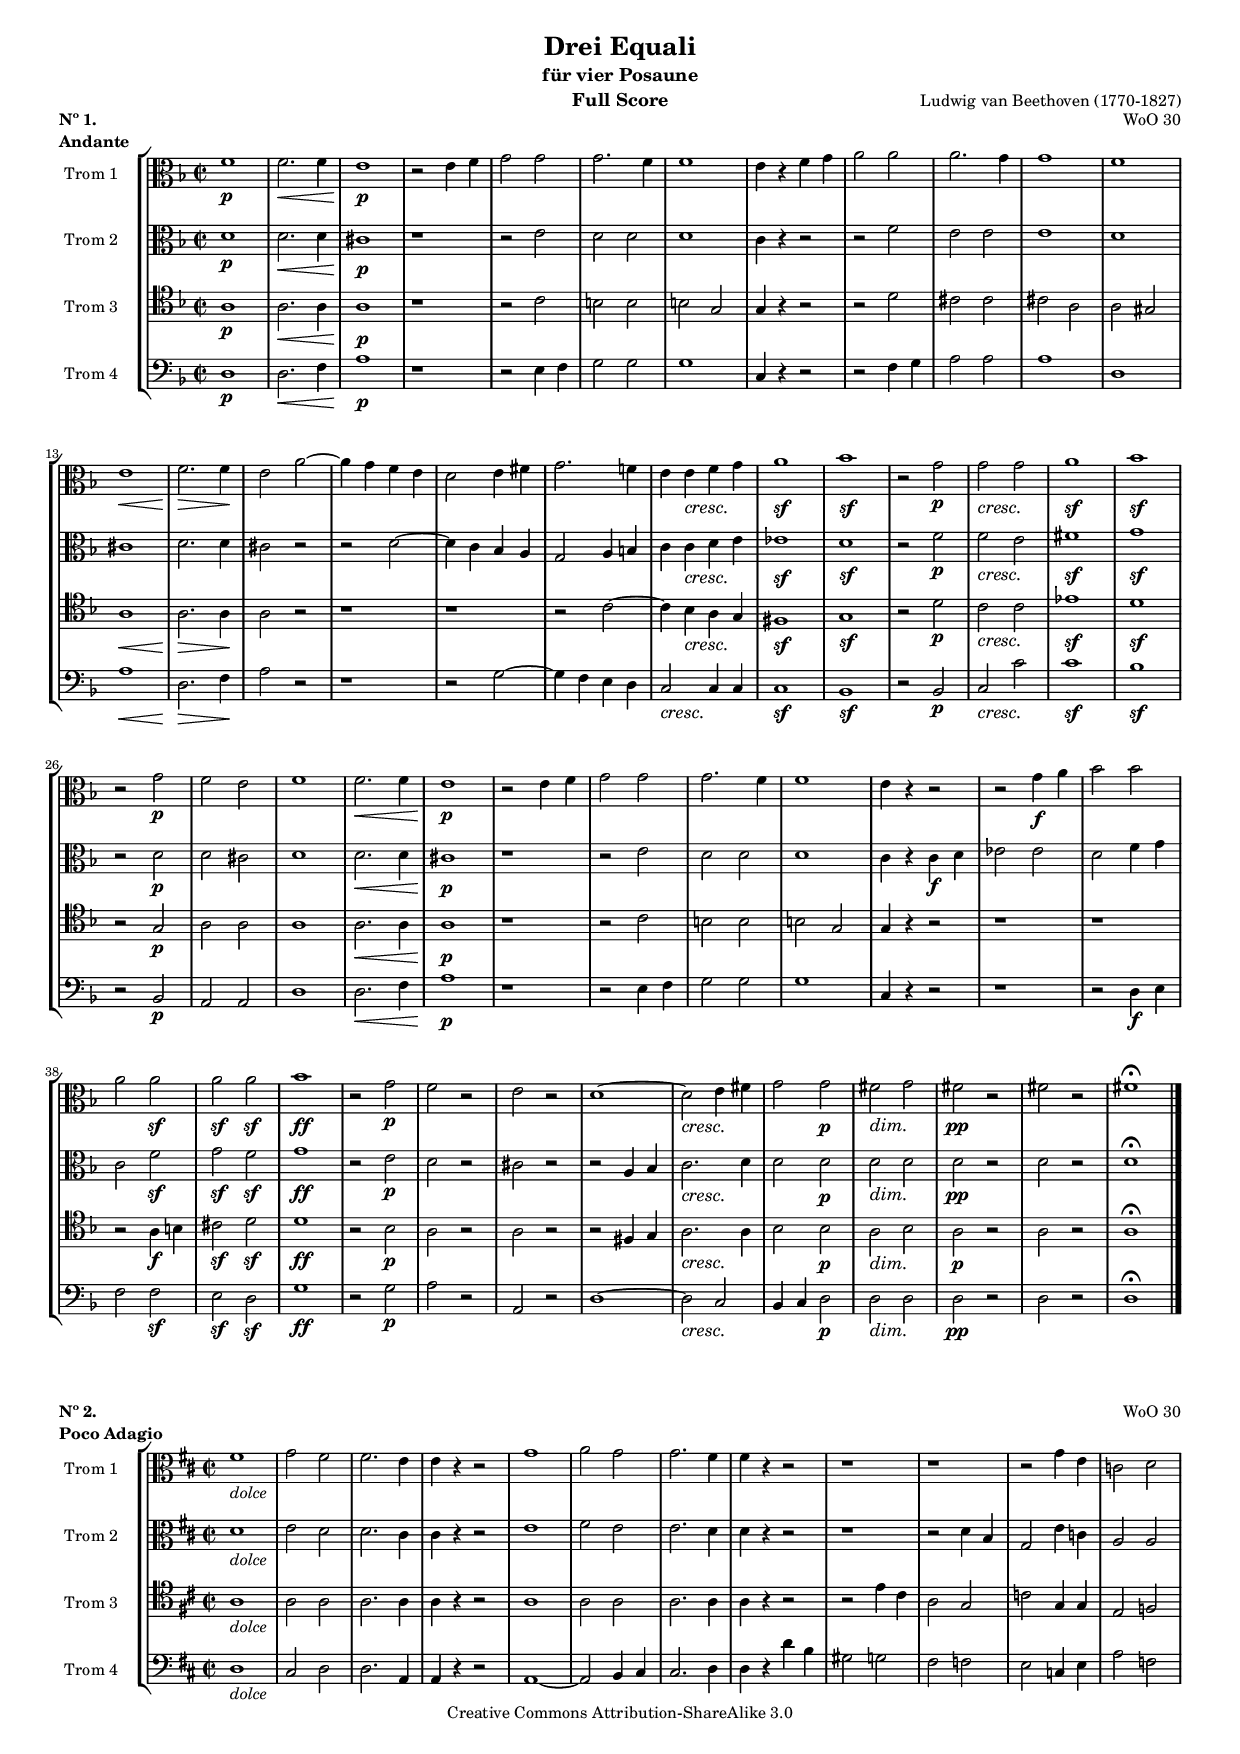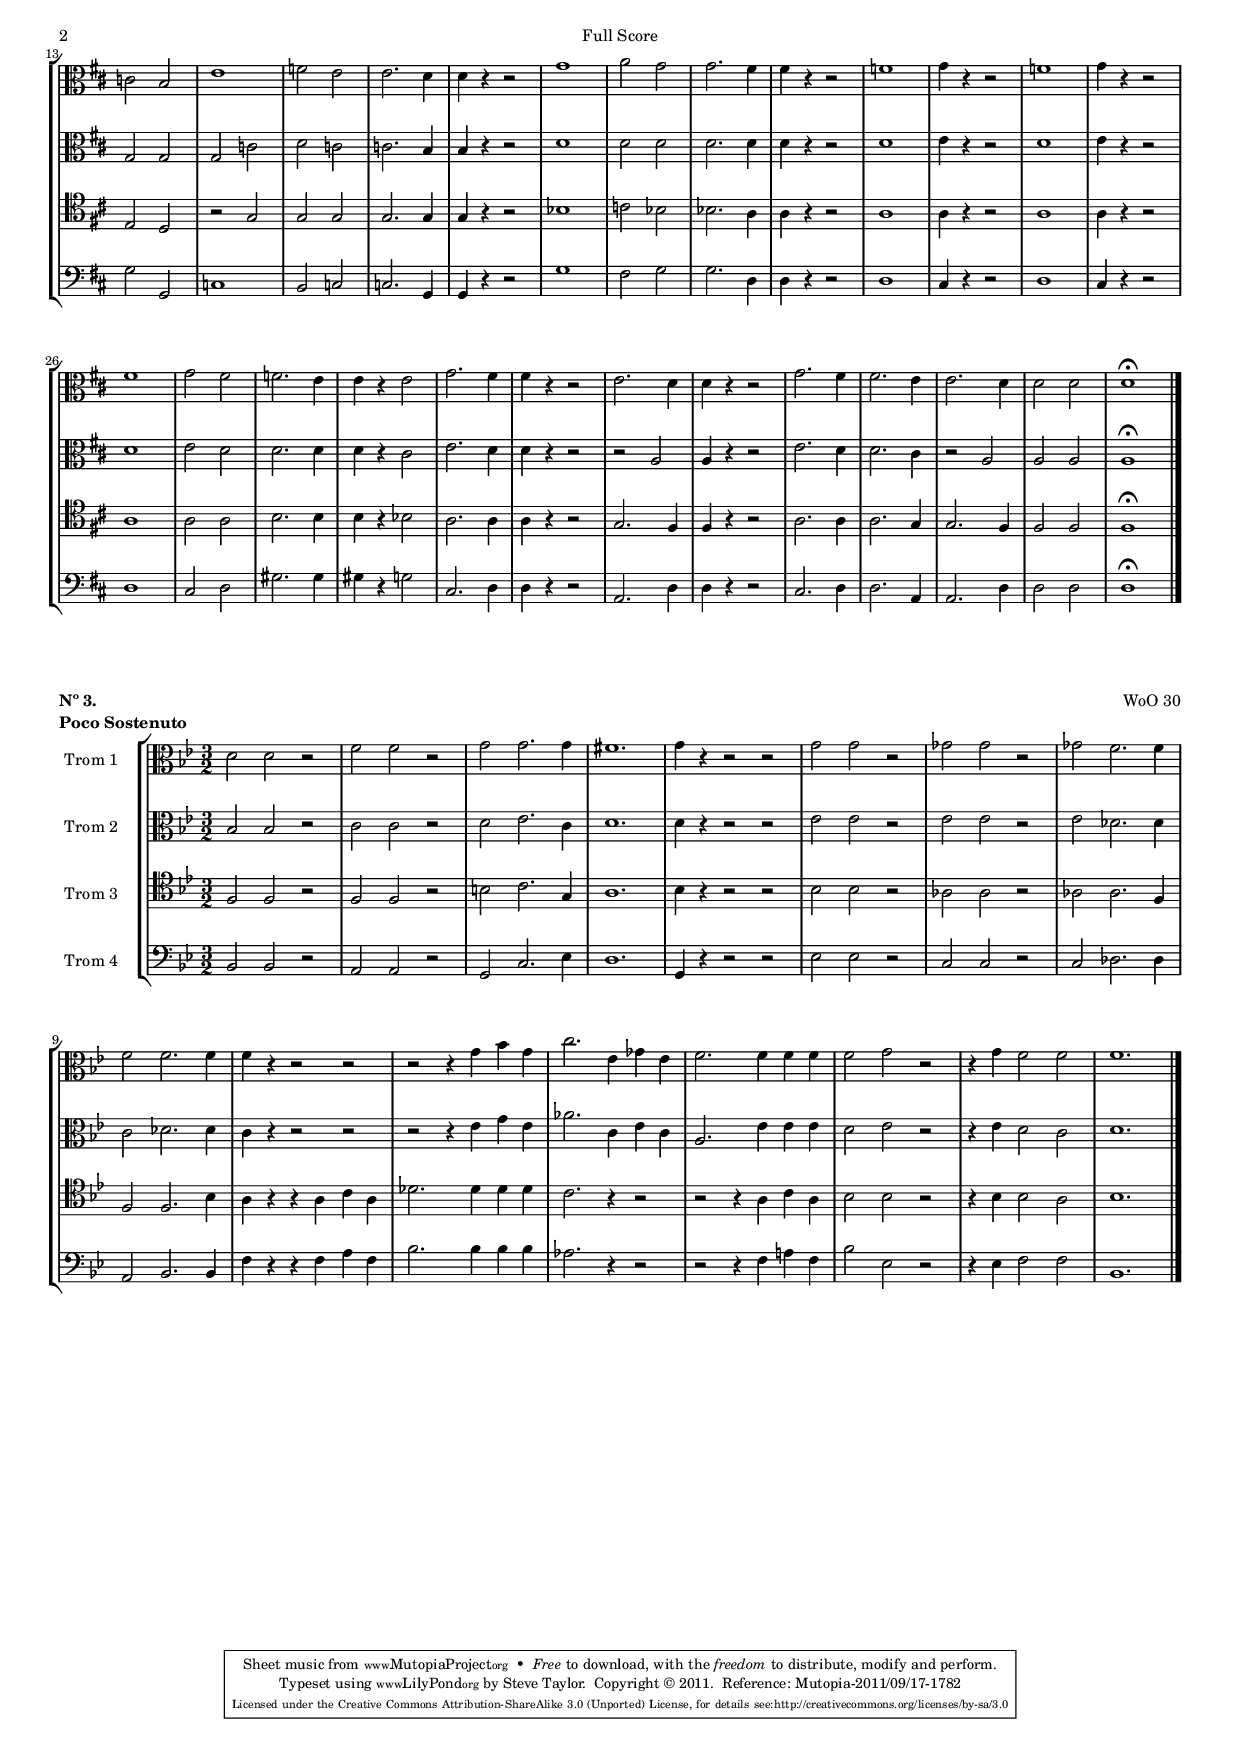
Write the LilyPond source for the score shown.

\version "2.14.2"

\include "Definitions.lyi"

\version "2.14.0"

TromOneMvtOne = \relative c'
{
  %  \clef alto
  f1\p f2.\< f4 e1\p r2 e4 f 
  g2 g g2. f4 f1 e4 r f g
  a2 a a2. g4 g1 f e\<  f2.\> f4\! 
  e2 a2 ~ a4 g f e d2 e4 fs g2. f4
  \textCresc
  e4 e\< f g a1\sf bf1\sf
  r2 g\p g\< g a1\sf bf\sf
  \useHairpins
  r2 g\p f e f1 f2.\< f4 e1\p
  r2 e4 f g2 g g2. f4 f1 e4 r4 r2
  r2 g4\f a bf2 bf a a\sf a\sf a\sf bf1\ff
  \textCresc
  r2 g\p f r e r 
  d1 ~ d2\< e4 fs g2 g\p 
  fs\> g fs\pp r fs r fs1\fermata
}


\version "2.14.0"

TromTwoMvtOne = \relative c'
{
  %  \clef alto
  d1\p d2.\< d4 cs1\p
  r1 r2 e d d d1 c4 r r2
  r2 f e e e1 d cs d2. d4 cs2 r
  \textCresc
  r2 d ~ d4 c bf a g2 a4 b
  c4 c\< d e ef1\sf d\sf 
  r2 f\p f\< e fs1\sf g\sf
  \useHairpins
  r2 d2\p d cs d1 d2.\< d4 cs1\p
  r1 r2 e d d d1 c4 r c\f d 
  ef2 ef d f4 g c,2 f\sf g\sf f\sf g1\ff
  \textCresc
  r2 e\p d r cs r 
  r2 a4 bf c2.\< d4 d2 d\p d\> d d\pp r d r d1\fermata
}


\version "2.14.0"

TromThreeMvtOne = \relative c'
{
  %  \clef tenor
  a1\p a2.\< a4 a1\p r1
  r2 c b b b g g4 r r2
  r2 d' cs cs cs a a gs a1\< a2.\> a4\! a2 r
  \textCresc 
  r1 r1 r2 c ~ c4 bf\< a g fs1\sf g\sf
  r2 d'\p c\< c ef1\sf d\sf
  \useHairpins
  r2 g,\p a a a1 a2.\< a4 a1\p 
  r1 r2 c b b b g g4 r r2
  r1 r1 r2 a4\f b cs2\sf d\sf d1\ff
  \textCresc
  r2 bf\p a r a r 
  r2 fs4 g a2.\< a4 bf2 bf\p a\> bf a\p r a r a1\fermata
}


\version "2.14.0"

TromFourMvtOne = \relative c
{
  %  \clef bass
  d1\p d2.\< f4 a1\p r1
  r2 e4 f g2 g g1 c,4 r r2
  r2 f4 g a2 a a1 d, a'\< d,2.\> f4\! a2 r
  \textCresc
  r1 r2 g2 ~ g4 f e d c2\< c4 c c1\sf bf\sf
  r2 bf\p c\< c' c1\sf bf\sf 
  \useHairpins
  r2 bf,\p a a d1 d2.\< f4 a1\p
  r1 r2 e4 f g2 g g1 c,4 r r2 r1
  r2 d4\f e f2 f\sf e\sf d\sf g1\ff
  r2 g\p a r a, r 
  \textCresc
  d1 ~ d2\< c bf4 c d2\p d\> d d\pp r d r d1\fermata
}


\version "2.14.0"

TromOneMvtTwo = \relative c'
{
  %  \clef alto
  fs1 g2 fs fs2. e4 e r r2
  g1 a2 g g2. fs4 fs r r2
  r1 r1 r2 g4 e c2 d c b e1 f2 e e2. d4 d r r2
  g1 a2 g g2. fs4 fs r r2
  f1 g4 r r2 f1 g4 r r2
  fs1 g2 fs f2. e4 e r e2 g2. fs4 fs r r2
  e2. d4 d r r2
  g2. fs4 fs2. e4 e2. d4 d2 d d1
  \fermata
}


\version "2.14.0"

TromTwoMvtTwo = \relative c'
{
  %  \clef alto
  d1 e2 d d2. cs4 cs r r2
  e1 fs2 e e2. d4 d r r2
  r1 r2 d4 b g2 e'4 c a2 a2
  g2 g g c d c c2. b4 b r r2
  d1 d2 d d2. d4 d r r2
  d1 e4 r r2
  d1 e4 r r2
  d1 e2 d d2. d4 d r cs2 e2. d4 d r r2
  r2 a a4 r r2
  e'2. d4 d2. cs4 r2 a a a a1
  \fermata
}


\version "2.14.0"

TromThreeMvtTwo = \relative c'
{
  %  \clef tenor
  a1 a2 a a2. a4 a r r2
  a1 a2 a a2. a4 a r r2
  r2 e'4 cs a2 g c g4 g e2 f e d
  r2 g g g g2. g4 g r r2
  bf1 c2 bf bf2. a4 a r r2
  a1 a4 r r2
  a1 a4 r r2
  a1 a2 a b2. b4 b r bf2 a2. a4 a r r2
  g2. fs4 fs r r2 a2. a4 a2. g4 g2. fs4 fs2 fs fs1
  \fermata
}


\version "2.14.0"

TromFourMvtTwo = \relative c
{
  % \clef bass
  d1 cs2 d d2. a4 a r r2
  a1 ~ a2 b4 cs4 cs2. d4 d r d' b
  gs2 g fs f e c4 e a2 f g g, c1 b2 c c2. g4 g r r2
  g'1 fs2 g g2. d4 d r r2 d1 cs4 r r2 d1 cs4 r r2
  d1 cs2 d gs2. gs4 gs r g2 cs,2. d4 d4 r r2
  a2. d4 d r r2 cs2. d4 d2. a4 a2. d4 d2 d2 d1\fermata
}


\version "2.14.0"

TromOneMvtThree = \relative c'
{
  %  \clef alto
  d2 d r f f r g2 g2. g4 fs1. g4 r r2 r
  g2 g r gf gf r gf f2. f4 f2 f2. f4 f r r2 r
  r2 r4 g bf g c2. ef,4 gf ef f2. f4 f f 
  f2 g r r4 g f2 f f1.
}


\version "2.14.0"

TromTwoMvtThree = \relative c'
{
  %  \clef alto
  bf2 bf r c c r 
  d ef2. c4 d1. d4 r r2 r
  ef2 ef r ef ef r ef df2. df4 c2 df2. df4 c r r2 r
  r2 r4 ef g ef af2. c,4 ef c a2. ef'4 ef ef
  d2 ef r r4 ef d2 c d1.
  
}


\version "2.14.0"

TromThreeMvtThree = \relative c
{
  %  \clef tenor
  f2 f r f f r
  b2 c2. g4 a1. bf4 r r2 r
  bf2 bf  r af af r af af2. f4 f2 f2. bf4 
  a4 r r a c a df2. df4 df df c2. r4 r2
  r2 r4 a c a bf2 bf r r4 bf bf2 a bf1.
}


\version "2.14.0"

TromFourMvtThree = \relative c
{
  %  \clef bass
  bf2 bf r a a r g c2. ef4 d1. g,4 r r2 r
  ef'2 ef r c c r c df2. df4 a2 bf2. bf4 f' r r
  f a f bf2. bf4 bf bf af2. r4 r2
  r2 r4 f4 a f bf2 ef, r r4 ef f2 f bf,1.
}



#(set-global-staff-size 14)
#(ly:set-option 'point-and-click #f)

\paper
{
  #(define page-breaking ly:minimal-breaking)
  %ragged-last-bottom = ##f
}

instrument = "Full Score"
\include "Header.lyi"


\book 
{
  \score
  {
    \context StaffGroup {
      <<
        \new Staff {
          #(set-accidental-style 'modern)
          \set Staff.instrumentName = "Trom 1"
          \set Staff.midiInstrument = #"trombone"
          << \clef alto \outlineMvtI \TromOneMvtOne >>
        }
        \new Staff
        {
          #(set-accidental-style 'modern)
          \set Staff.instrumentName = "Trom 2"
          \set Staff.midiInstrument = #"trombone"
          << \clef alto \outlineMvtI \TromTwoMvtOne >>
        }
        \new Staff
        {
          #(set-accidental-style 'modern)
          \set Staff.instrumentName = "Trom 3"
          \set Staff.midiInstrument = #"trombone"
          << \clef tenor \outlineMvtI \TromThreeMvtOne >>
        }
        \new Staff
        {
          #(set-accidental-style 'modern)
          \set Staff.instrumentName = "Trom 4"
          \set Staff.midiInstrument = #"trombone"
          << \clef bass \outlineMvtI \TromFourMvtOne >>
        }
      >>
    }
    \header { piece = \MvtI }
    \layout { }
    \midi {
      \context { \Score tempoWholesPerMinute = #(ly:make-moment 54 2) }
    }
  }

  
  \score
  {
    \context StaffGroup {
      <<
        \new Staff {
          #(set-accidental-style 'modern)
          \set Staff.instrumentName = "Trom 1"
          \set Staff.midiInstrument = #"trombone"
          << \clef alto \outlineMvtII \TromOneMvtTwo >>
        }
        \new Staff
        {
          #(set-accidental-style 'modern)
          \set Staff.instrumentName = "Trom 2"
          \set Staff.midiInstrument = #"trombone"
          << \clef alto \outlineMvtII \TromTwoMvtTwo >>
        }
        \new Staff
        {
          #(set-accidental-style 'modern)
          \set Staff.instrumentName = "Trom 3"
          \set Staff.midiInstrument = #"trombone"
          << \clef tenor \outlineMvtII \TromThreeMvtTwo >>
        }
        \new Staff
        {
          #(set-accidental-style 'modern)
          \set Staff.instrumentName = "Trom 4"
          \set Staff.midiInstrument = #"trombone"
          << \clef bass \outlineMvtII \TromFourMvtTwo >>
        }
      >>
    }
    \header { piece = \MvtII }
    \layout { }
    \midi {
      \context { \Score tempoWholesPerMinute = #(ly:make-moment 66 2) }
    }
  }
  
  
  \score
  {
    \context StaffGroup {
      <<
        \new Staff {
          #(set-accidental-style 'modern)
          \set Staff.instrumentName = "Trom 1"
          \set Staff.midiInstrument = #"trombone"
          << \clef alto \outlineMvtIII \TromOneMvtThree >>
        }
        \new Staff
        {
          #(set-accidental-style 'modern)
          \set Staff.instrumentName = "Trom 2"
          \set Staff.midiInstrument = #"trombone"
          << \clef alto \outlineMvtIII \TromTwoMvtThree >>
        }
        \new Staff
        {
          #(set-accidental-style 'modern)
          \set Staff.instrumentName = "Trom 3"
          \set Staff.midiInstrument = #"trombone"
          << \clef tenor \outlineMvtIII \TromThreeMvtThree >>
        }
        \new Staff
        {
          #(set-accidental-style 'modern)
          \set Staff.instrumentName = "Trom 4"
          \set Staff.midiInstrument = #"trombone"
          << \clef bass \outlineMvtIII \TromFourMvtThree >>
        }
      >>
    }
    \header { piece = \MvtIII }
    \layout { }
    \midi {
      \context { \Score tempoWholesPerMinute = #(ly:make-moment 52 2) }
    }
  }

}
